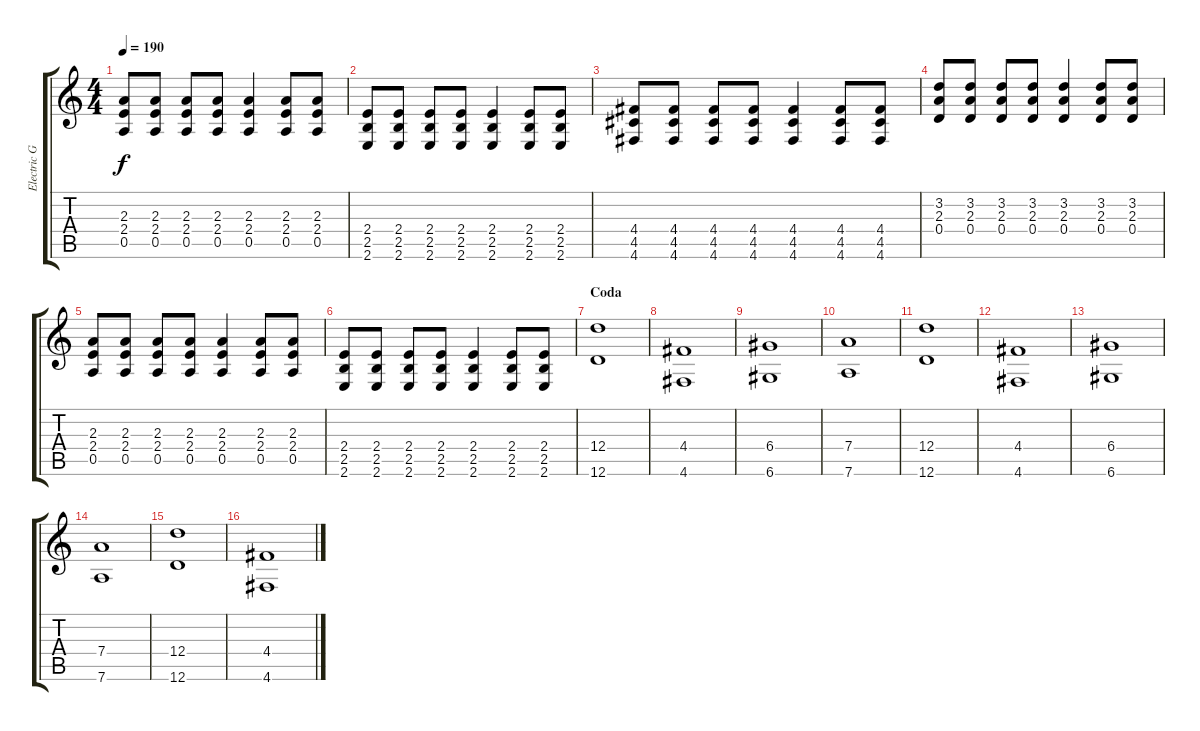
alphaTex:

\track ("Electric Guitar - Lead" "Electric G") {instrument distortionguitar}
\staff {score tabs}
\tuning (E4 B3 G3 D3 A2 D2) {hide}
\ts (4 4)
\tempo 190
\clef g2
\ks c
(2.3 2.4 0.5).8{dy f} (2.3 2.4 0.5).8 (2.3 2.4 0.5).8 (2.3 2.4 0.5).8 (2.3 2.4 0.5).4 (2.3 2.4 0.5).8 (2.3 2.4 0.5).8 |
(2.4 2.5 2.6).8 (2.4 2.5 2.6).8 (2.4 2.5 2.6).8 (2.4 2.5 2.6).8 (2.4 2.5 2.6).4 (2.4 2.5 2.6).8 (2.4 2.5 2.6).8 |
(4.4 4.5 4.6).8 (4.4 4.5 4.6).8 (4.4 4.5 4.6).8 (4.4 4.5 4.6).8 (4.4 4.5 4.6).4 (4.4 4.5 4.6).8 (4.4 4.5 4.6).8 |
(3.2 2.3 0.4).8 (3.2 2.3 0.4).8 (3.2 2.3 0.4).8 (3.2 2.3 0.4).8 (3.2 2.3 0.4).4 (3.2 2.3 0.4).8 (3.2 2.3 0.4).8 |
(2.3 2.4 0.5).8 (2.3 2.4 0.5).8 (2.3 2.4 0.5).8 (2.3 2.4 0.5).8 (2.3 2.4 0.5).4 (2.3 2.4 0.5).8 (2.3 2.4 0.5).8 |
(2.4 2.5 2.6).8 (2.4 2.5 2.6).8 (2.4 2.5 2.6).8 (2.4 2.5 2.6).8 (2.4 2.5 2.6).4 (2.4 2.5 2.6).8 (2.4 2.5 2.6).8 |
\section ("" "Coda")
(12.4 12.6).1 |
(4.4 4.6).1 |
(6.4 6.6).1 |
(7.4 7.6).1 |
(12.4 12.6).1 |
(4.4 4.6).1 |
(6.4 6.6).1 |
(7.4 7.6).1 |
(12.4 12.6).1 |
(4.4 4.6).1
